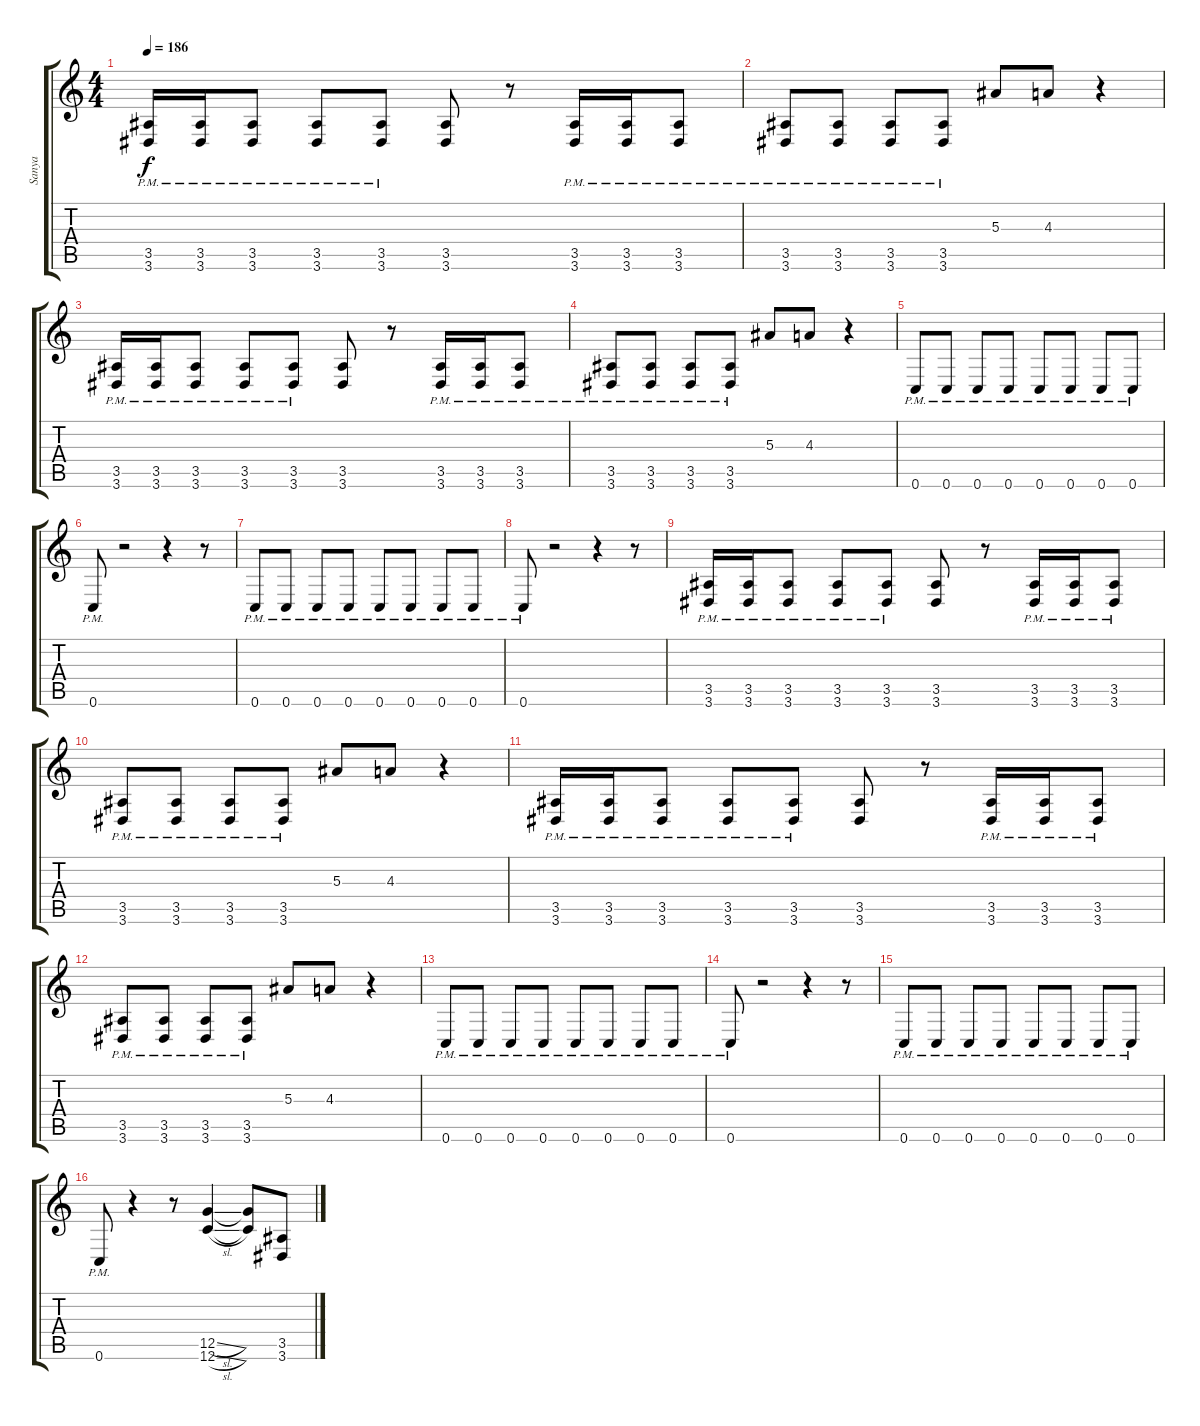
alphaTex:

\track ("Sanya" "Sanya") {instrument overdrivenguitar}
\staff {score tabs}
\tuning (D4 A3 F3 C3 G2 C2) {hide}
\ts (4 4)
\tempo 186
\clef g2
\ks c
(3.5{pm} 3.6{pm}).16{dy f} (3.5{pm} 3.6{pm}).16 (3.5{pm} 3.6{pm}).8 (3.5{pm} 3.6{pm}).8 (3.5{pm} 3.6{pm}).8 (3.5 3.6).8 r.8 (3.5{pm} 3.6{pm}).16 (3.5{pm} 3.6{pm}).16 (3.5{pm} 3.6{pm}).8 |
(3.5{pm} 3.6{pm}).8 (3.5{pm} 3.6{pm}).8 (3.5{pm} 3.6{pm}).8 (3.5{pm} 3.6{pm}).8 5.3.8 4.3.8 r.4 |
(3.5{pm} 3.6{pm}).16 (3.5{pm} 3.6{pm}).16 (3.5{pm} 3.6{pm}).8 (3.5{pm} 3.6{pm}).8 (3.5{pm} 3.6{pm}).8 (3.5 3.6).8 r.8 (3.5{pm} 3.6{pm}).16 (3.5{pm} 3.6{pm}).16 (3.5{pm} 3.6{pm}).8 |
(3.5{pm} 3.6{pm}).8 (3.5{pm} 3.6{pm}).8 (3.5{pm} 3.6{pm}).8 (3.5{pm} 3.6{pm}).8 5.3.8 4.3.8 r.4 |
0.6{pm}.8 0.6{pm}.8 0.6{pm}.8 0.6{pm}.8 0.6{pm}.8 0.6{pm}.8 0.6{pm}.8 0.6{pm}.8 |
0.6{pm}.8 r.2 r.4 r.8 |
0.6{pm}.8 0.6{pm}.8 0.6{pm}.8 0.6{pm}.8 0.6{pm}.8 0.6{pm}.8 0.6{pm}.8 0.6{pm}.8 |
0.6{pm}.8 r.2 r.4 r.8 |
(3.5{pm} 3.6{pm}).16 (3.5{pm} 3.6{pm}).16 (3.5{pm} 3.6{pm}).8 (3.5{pm} 3.6{pm}).8 (3.5{pm} 3.6{pm}).8 (3.5 3.6).8 r.8 (3.5{pm} 3.6{pm}).16 (3.5{pm} 3.6{pm}).16 (3.5{pm} 3.6{pm}).8 |
(3.5{pm} 3.6{pm}).8 (3.5{pm} 3.6{pm}).8 (3.5{pm} 3.6{pm}).8 (3.5{pm} 3.6{pm}).8 5.3.8 4.3.8 r.4 |
(3.5{pm} 3.6{pm}).16 (3.5{pm} 3.6{pm}).16 (3.5{pm} 3.6{pm}).8 (3.5{pm} 3.6{pm}).8 (3.5{pm} 3.6{pm}).8 (3.5 3.6).8 r.8 (3.5{pm} 3.6{pm}).16 (3.5{pm} 3.6{pm}).16 (3.5{pm} 3.6{pm}).8 |
(3.5{pm} 3.6{pm}).8 (3.5{pm} 3.6{pm}).8 (3.5{pm} 3.6{pm}).8 (3.5{pm} 3.6{pm}).8 5.3.8 4.3.8 r.4 |
0.6{pm}.8 0.6{pm}.8 0.6{pm}.8 0.6{pm}.8 0.6{pm}.8 0.6{pm}.8 0.6{pm}.8 0.6{pm}.8 |
0.6{pm}.8 r.2 r.4 r.8 |
0.6{pm}.8 0.6{pm}.8 0.6{pm}.8 0.6{pm}.8 0.6{pm}.8 0.6{pm}.8 0.6{pm}.8 0.6{pm}.8 |
0.6{pm}.8 r.4 r.8 (12.5{sl} 12.6{sl}).4 (12.5{t} 12.6{t}).8 (3.5 3.6).8
